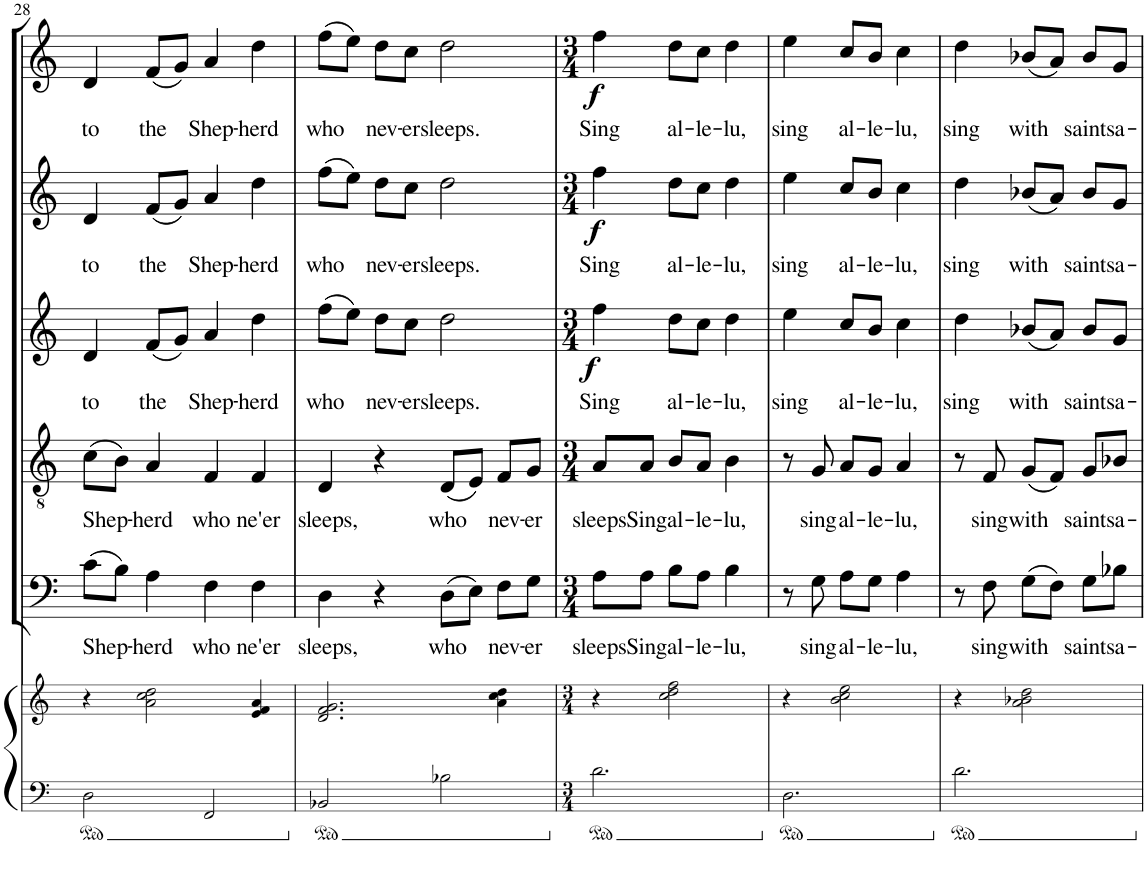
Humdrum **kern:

**kern	**kern	**kern	**text	**kern	**text	**kern	**text	**dynam	**kern	**text	**dynam	**kern	**text	**dynam
*part7	*part6	*part5	*part5	*part4	*part4	*part3	*part3	*part3	*part2	*part2	*part2	*part1	*part1	*part1
*staff7	*staff6	*staff5	*staff5	*staff4	*staff4	*staff3	*staff3	*staff3	*staff2	*staff2	*staff2	*staff1	*staff1	*staff1
*I"LH	*I"RH	*I"Bassi	*	*I"Tenori	*	*I"Contralti	*	*	*I"Soprani II	*	*	*I"Soprani I	*	*
!!LO:PB:g=z
*clefF4	*clefG2	*clefF4	*	*clefGv2	*	*clefG2	*	*	*clefG2	*	*	*clefG2	*	*
*	*	*	*	*	*	*	*	*	*Trd1c2	*	*	*Trd1c2	*	*
*k[]	*k[]	*k[]	*	*k[]	*	*k[]	*	*	*k[]	*	*	*k[]	*	*
*M4/4	*M4/4	*M4/4	*	*M4/4	*	*M4/4	*	*	*M4/4	*	*	*M4/4	*	*
*ped	*	*	*	*	*	*	*	*	*	*	*	*	*	*
=28	=28	=28	=28	=28	=28	=28	=28	=28	=28	=28	=28	=28	=28	=28
!	!	!	!LO:LY:b	!	!LO:LY:b	!	!LO:LY:b	!	!	!LO:LY:b	!	!	!LO:LY:b	!
2D\	4r	(8c\L	Shep-	(8c\L	Shep-	4d/	to	.	4d/	to	.	4d/	to	.
.	.	8B\J)	.	8B\J)	.	.	.	.	.	.	.	.	.	.
!	!	!	!LO:LY:b	!	!LO:LY:b	!	!LO:LY:b	!	!	!LO:LY:b	!	!	!LO:LY:b	!
.	2a\ 2cc\ 2dd\	4A\	-herd	4A/	-herd	(8f/L	the	.	(8f/L	the	.	(8f/L	the	.
.	.	.	.	.	.	8g/J)	.	.	8g/J)	.	.	8g/J)	.	.
!	!	!	!LO:LY:b	!	!LO:LY:b	!	!LO:LY:b	!	!	!LO:LY:b	!	!	!LO:LY:b	!
2FF/	.	4F\	who	4F/	who	4a/	Shep-	.	4a/	Shep-	.	4a/	Shep-	.
!	!	!	!LO:LY:b	!	!LO:LY:b	!	!LO:LY:b	!	!	!LO:LY:b	!	!	!LO:LY:b	!
.	4e/ 4f/ 4a/	4F\	ne'er	4F/	ne'er	4dd\	-herd	.	4dd\	-herd	.	4dd\	-herd	.
=29	=29	=29	=29	=29	=29	=29	=29	=29	=29	=29	=29	=29	=29	=29
*Xped	*	*	*	*	*	*	*	*	*	*	*	*	*	*
*ped	*	*	*	*	*	*	*	*	*	*	*	*	*	*
!	!	!	!LO:LY:b	!	!LO:LY:b	!	!LO:LY:b	!	!	!LO:LY:b	!	!	!LO:LY:b	!
2BB-X/	2.d/ 2.f/ 2.g/	4D\	sleeps,	4D/	sleeps,	(8ff\L	who	.	(8ff\L	who	.	(8ff\L	who	.
.	.	.	.	.	.	8ee\J)	.	.	8ee\J)	.	.	8ee\J)	.	.
!	!	!	!	!	!	!	!LO:LY:b	!	!	!LO:LY:b	!	!	!LO:LY:b	!
.	.	4r	.	4r	.	8dd\L	nev-	.	8dd\L	nev-	.	8dd\L	nev-	.
!	!	!	!	!	!	!	!LO:LY:b	!	!	!LO:LY:b	!	!	!LO:LY:b	!
.	.	.	.	.	.	8cc\J	-er	.	8cc\J	-er	.	8cc\J	-er	.
!	!	!	!LO:LY:b	!	!LO:LY:b	!	!LO:LY:b	!	!	!LO:LY:b	!	!	!LO:LY:b	!
2B-X\	.	(8D\L	who	(8D/L	who	2dd\	sleeps.	.	2dd\	sleeps.	.	2dd\	sleeps.	.
.	.	8E\J)	.	8E/J)	.	.	.	.	.	.	.	.	.	.
!	!	!	!LO:LY:b	!	!LO:LY:b	!	!	!	!	!	!	!	!	!
.	4a\ 4cc\ 4dd\	8F\L	nev-	8F/L	nev-	.	.	.	.	.	.	.	.	.
!	!	!	!LO:LY:b	!	!LO:LY:b	!	!	!	!	!	!	!	!	!
.	.	8G\J	-er	8G/J	-er	.	.	.	.	.	.	.	.	.
=30	=30	=30	=30	=30	=30	=30	=30	=30	=30	=30	=30	=30	=30	=30
*M3/4	*M3/4	*M3/4	*	*M3/4	*	*M3/4	*	*	*M3/4	*	*	*M3/4	*	*
*Xped	*	*	*	*	*	*	*	*	*	*	*	*	*	*
*ped	*	*	*	*	*	*	*	*	*	*	*	*	*	*
!	!	!	!LO:LY:b	!	!LO:LY:b	!	!LO:LY:b	!LO:DY:b	!	!LO:LY:b	!LO:DY:b	!	!LO:LY:b	!LO:DY:b
2.d\	4r	8A\L	sleeps	8A/L	sleeps	4ff\	Sing	f	4ff\	Sing	f	4ff\	Sing	f
!	!	!	!LO:LY:b	!	!LO:LY:b	!	!	!	!	!	!	!	!	!
.	.	8A\J	Sing	8A/J	Sing	.	.	.	.	.	.	.	.	.
!	!	!	!LO:LY:b	!	!LO:LY:b	!	!LO:LY:b	!	!	!LO:LY:b	!	!	!LO:LY:b	!
.	2cc\ 2dd\ 2ff\	8B\L	al-	8B/L	al-	8dd\L	al-	.	8dd\L	al-	.	8dd\L	al-	.
!	!	!	!LO:LY:b	!	!LO:LY:b	!	!LO:LY:b	!	!	!LO:LY:b	!	!	!LO:LY:b	!
.	.	8A\J	-le-	8A/J	-le-	8cc\J	-le-	.	8cc\J	-le-	.	8cc\J	-le-	.
!	!	!	!LO:LY:b	!	!LO:LY:b	!	!LO:LY:b	!	!	!LO:LY:b	!	!	!LO:LY:b	!
.	.	4B\	-lu,	4B\	-lu,	4dd\	-lu,	.	4dd\	-lu,	.	4dd\	-lu,	.
=31	=31	=31	=31	=31	=31	=31	=31	=31	=31	=31	=31	=31	=31	=31
*Xped	*	*	*	*	*	*	*	*	*	*	*	*	*	*
*ped	*	*	*	*	*	*	*	*	*	*	*	*	*	*
!	!	!	!	!	!	!	!LO:LY:b	!	!	!LO:LY:b	!	!	!LO:LY:b	!
2.D\	4r	8r	.	8r	.	4ee\	sing	.	4ee\	sing	.	4ee\	sing	.
!	!	!	!LO:LY:b	!	!LO:LY:b	!	!	!	!	!	!	!	!	!
.	.	8G\	sing	8G/	sing	.	.	.	.	.	.	.	.	.
!	!	!	!LO:LY:b	!	!LO:LY:b	!	!LO:LY:b	!	!	!LO:LY:b	!	!	!LO:LY:b	!
.	2b\ 2cc\ 2ee\	8A\L	al-	8A/L	al-	8cc/L	al-	.	8cc/L	al-	.	8cc/L	al-	.
!	!	!	!LO:LY:b	!	!LO:LY:b	!	!LO:LY:b	!	!	!LO:LY:b	!	!	!LO:LY:b	!
.	.	8G\J	-le-	8G/J	-le-	8b/J	-le-	.	8b/J	-le-	.	8b/J	-le-	.
!	!	!	!LO:LY:b	!	!LO:LY:b	!	!LO:LY:b	!	!	!LO:LY:b	!	!	!LO:LY:b	!
.	.	4A\	-lu,	4A/	-lu,	4cc\	-lu,	.	4cc\	-lu,	.	4cc\	-lu,	.
=32	=32	=32	=32	=32	=32	=32	=32	=32	=32	=32	=32	=32	=32	=32
*Xped	*	*	*	*	*	*	*	*	*	*	*	*	*	*
*ped	*	*	*	*	*	*	*	*	*	*	*	*	*	*
!	!	!	!	!	!	!	!LO:LY:b	!	!	!LO:LY:b	!	!	!LO:LY:b	!
2.d\	4r	8r	.	8r	.	4dd\	sing	.	4dd\	sing	.	4dd\	sing	.
!	!	!	!LO:LY:b	!	!LO:LY:b	!	!	!	!	!	!	!	!	!
.	.	8F\	sing	8F/	sing	.	.	.	.	.	.	.	.	.
!	!	!	!LO:LY:b	!	!LO:LY:b	!	!LO:LY:b	!	!	!LO:LY:b	!	!	!LO:LY:b	!
.	2a\ 2b-X\ 2dd\	(8G\L	with	(8G/L	with	(8b-X/L	with	.	(8b-X/L	with	.	(8b-X/L	with	.
.	.	8F\J)	.	8F/J)	.	8a/J)	.	.	8a/J)	.	.	8a/J)	.	.
!	!	!	!LO:LY:b	!	!LO:LY:b	!	!LO:LY:b	!	!	!LO:LY:b	!	!	!LO:LY:b	!
.	.	8G\L	saints	8G/L	saints	8b-/L	saints	.	8b-/L	saints	.	8b-/L	saints	.
!	!	!	!LO:LY:b	!	!LO:LY:b	!	!LO:LY:b	!	!	!LO:LY:b	!	!	!LO:LY:b	!
.	.	8B-X\J	a-	8B-X/J	a-	8g/J	a-	.	8g/J	a-	.	8g/J	a-	.
*Xped	*	*	*	*	*	*	*	*	*	*	*	*	*	*
=	=	=	=	=	=	=	=	=	=	=	=	=	=	=
*-	*-	*-	*-	*-	*-	*-	*-	*-	*-	*-	*-	*-	*-	*-
